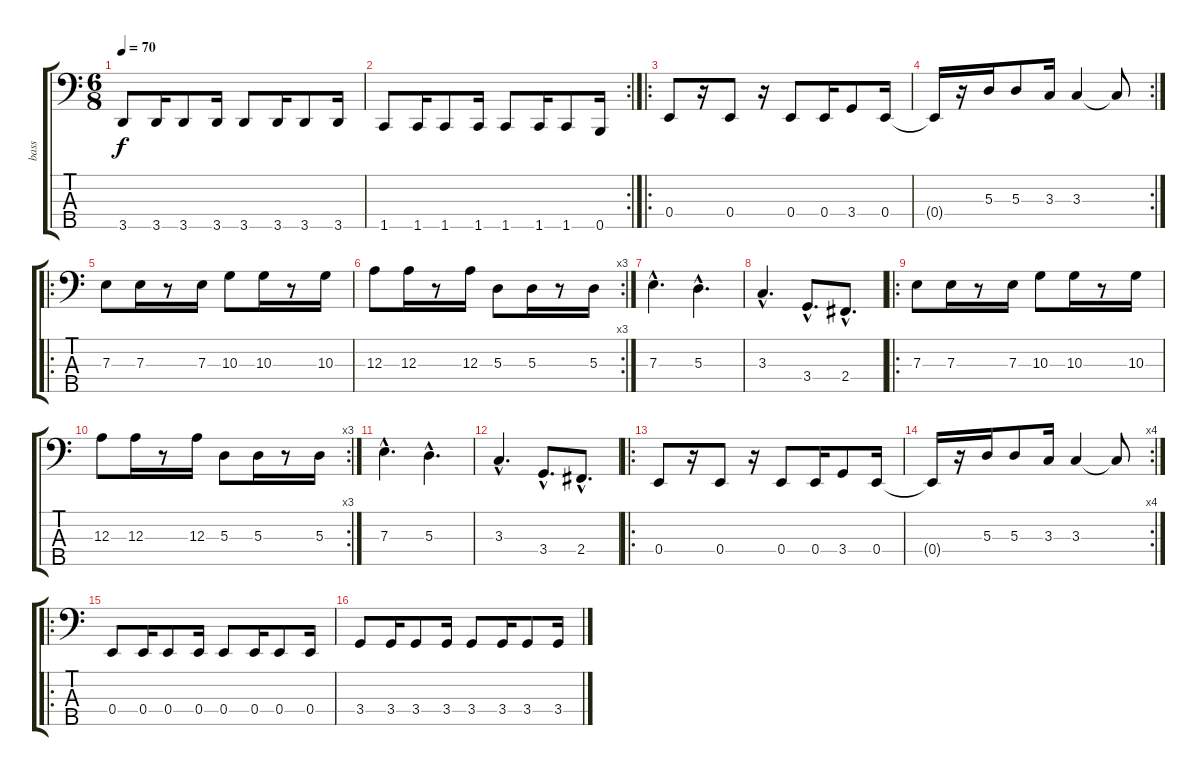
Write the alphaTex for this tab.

\track ("bass" "bass") {instrument electricbassfinger}
\staff {score tabs}
\tuning (G2 D2 A1 E1 B0) {hide}
\ts (6 8)
\tempo 70
\clef f4
\ks c
3.5.8{dy f} 3.5.16 3.5.8 3.5.16 3.5.8 3.5.16 3.5.8 3.5.16 |
\rc 2
1.5.8 1.5.16 1.5.8 1.5.16 1.5.8 1.5.16 1.5.8 0.5.16 |
\ro
0.4.8 r.16 0.4.8 r.16 0.4.8 0.4.16 3.4.8 0.4.16 |
\rc 2
0.4{t}.16 r.16 5.3.16 5.3.8 3.3.16 3.3.4 3.3{t}.8 |
\ro
7.3.8 7.3.16 r.8 7.3.16 10.3.8 10.3.16 r.8 10.3.16 |
\rc 3
12.3.8 12.3.16 r.8 12.3.16 5.3.8 5.3.16 r.8 5.3.16 |
7.3{hac}.4{d} 5.3{hac}.4{d} |
3.3{hac}.4{d} 3.4{hac}.8{d} 2.4{hac}.8{d} |
\ro
7.3.8 7.3.16 r.8 7.3.16 10.3.8 10.3.16 r.8 10.3.16 |
\rc 3
12.3.8 12.3.16 r.8 12.3.16 5.3.8 5.3.16 r.8 5.3.16 |
7.3{hac}.4{d} 5.3{hac}.4{d} |
3.3{hac}.4{d} 3.4{hac}.8{d} 2.4{hac}.8{d} |
\ro
0.4.8 r.16 0.4.8 r.16 0.4.8 0.4.16 3.4.8 0.4.16 |
\rc 4
0.4{t}.16 r.16 5.3.16 5.3.8 3.3.16 3.3.4 3.3{t}.8 |
\ro
0.4.8 0.4.16 0.4.8 0.4.16 0.4.8 0.4.16 0.4.8 0.4.16 |
3.4.8 3.4.16 3.4.8 3.4.16 3.4.8 3.4.16 3.4.8 3.4.16
